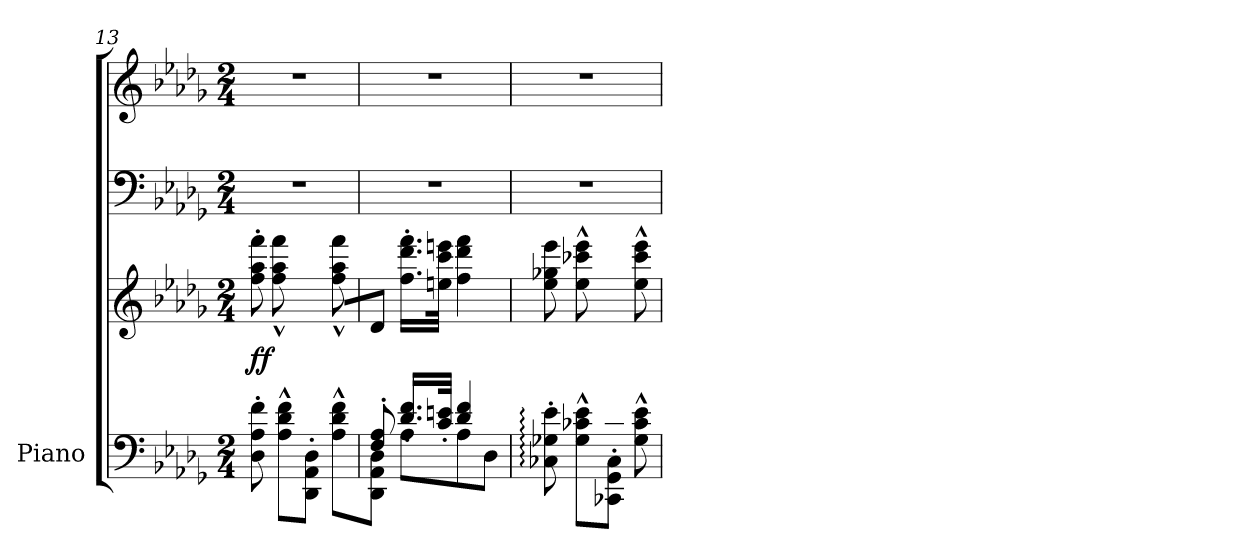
**kern	**kern	**kern	**kern	**dynam
*part1	*part1	*part1	*part1	*part1
*staff4	*staff3	*staff2	*staff1	*staff1/2/3/4
*I"Piano	*	*	*	*
*I'Pno.	*	*	*	*
*clefF4	*clefG2	*clefF4	*clefG2	*
*k[b-e-a-d-g-]	*k[b-e-a-d-g-]	*k[b-e-a-d-g-]	*k[b-e-a-d-g-]	*
*M2/4	*M2/4	*M2/4	*M2/4	*
=13	=13	=13	=13	=13
*^	*^	*	*	*
!	!	!	!	!	!	!LO:DY:b=3
8D-\' 8A-\' 8f\'	4ryy	8ryy	8ff\' 8aa-\' 8fff\'	2r	2r	ff
8A-\^^ 8d-\^^ 8f\^^L	.	8B-/Lyy	8ff\^^ 8aa-\^^ 8fff\^^L	.	.	.
8DD-\' 8AA-\' 8D-\'J	8F/' 8A-/'J	8d-/J	8ryy	.	.	.
8A-\^^ 8d-\^^ 8f\^^L	8ryy	8B-/Lyy	8ff\^^ 8aa-\^^ 8fff\^^L	.	.	.
=14	=14	=14	=14	=14	=14	=14
*	*^	*	*	*	*	*
8DD-\' 8AA-\' 8D-\'J	8ryy	8F/' 8A-/'J	8d-/J	8ryy	2r	2r	.
8A-\L	16.d-/' 16.f/'LL	4.ryy	8rgyy	16.ff\' 16.ddd-\' 16.fff\'LL	.	.	.
.	32c/' 32en/'JJk	.	.	32een\ 32ccc\ 32eeen\JJk	.	.	.
8A-\	4d-/ 4f/	.	4ryy	4ff\ 4ddd-\ 4fff\	.	.	.
8D-\J	.	.	.	.	.	.	.
*	*v	*v	*	*	*	*	*
*	*	*v	*v	*	*	*
!!LO:LB:g=z
=15	=15	=15	=15	=15	=15
8C-X\:' 8G-X\:' 8e-\:'	4ryy	8ee-\ 8gg-X\ 8eee-\	2r	2r	.
8G-\^^ 8c-X\^^ 8e-\^^L	.	8ee-\^^ 8ccc-X\^^ 8eee-\^^L	.	.	.
8CC-X\' 8GG-\' 8C-\'J	8E-/' 8G-/' 8c-X/'J	8ryy	.	.	.
8G-\^^ 8c-\^^ 8e-\^^L	8ryy	8ee-\^^ 8ccc-\^^ 8eee-\^^L	.	.	.
*v	*v	*	*	*	*
=	=	=	=	=
*-	*-	*-	*-	*-
